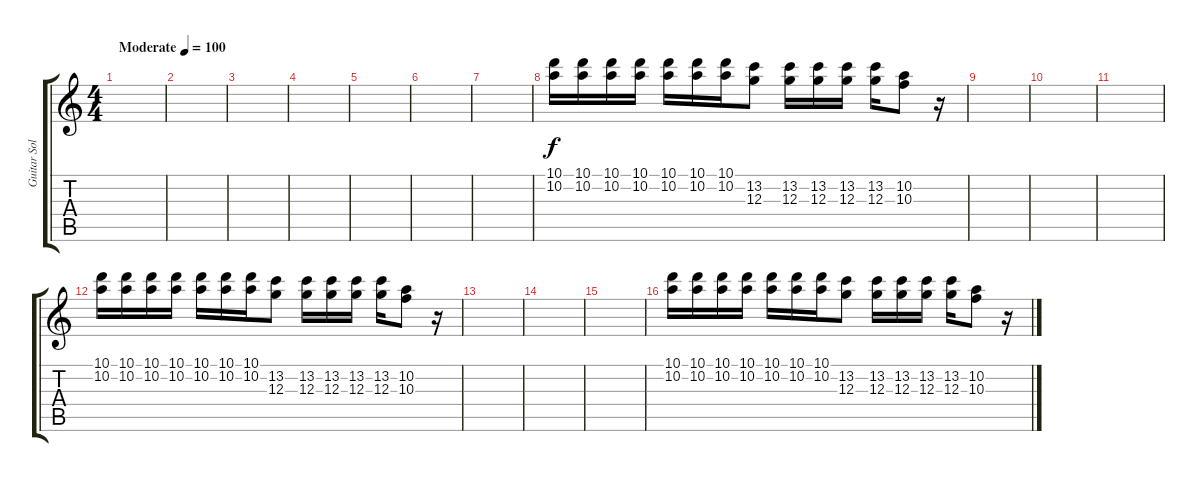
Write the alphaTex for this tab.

\track ("Guitar Solo" "Guitar Sol") {instrument overdrivenguitar}
\staff {score tabs}
\tuning (E4 B3 G3 D3 A2 E2) {hide}
\ts (4 4)
\tempo (100 "Moderate")
\clef g2
\ks c
|
|
|
|
|
|
|
(10.1 10.2).16 (10.1 10.2).16 (10.1 10.2).16 (10.1 10.2).16 (10.1 10.2).16 (10.1 10.2).16 (10.1 10.2).16 (13.2 12.3).8 (13.2 12.3).16 (13.2 12.3).16 (13.2 12.3).16 (13.2 12.3).16 (10.2 10.3).8 r.16 |
|
|
|
(10.1 10.2).16 (10.1 10.2).16 (10.1 10.2).16 (10.1 10.2).16 (10.1 10.2).16 (10.1 10.2).16 (10.1 10.2).16 (13.2 12.3).8 (13.2 12.3).16 (13.2 12.3).16 (13.2 12.3).16 (13.2 12.3).16 (10.2 10.3).8 r.16 |
|
|
|
(10.1 10.2).16 (10.1 10.2).16 (10.1 10.2).16 (10.1 10.2).16 (10.1 10.2).16 (10.1 10.2).16 (10.1 10.2).16 (13.2 12.3).8 (13.2 12.3).16 (13.2 12.3).16 (13.2 12.3).16 (13.2 12.3).16 (10.2 10.3).8 r.16
